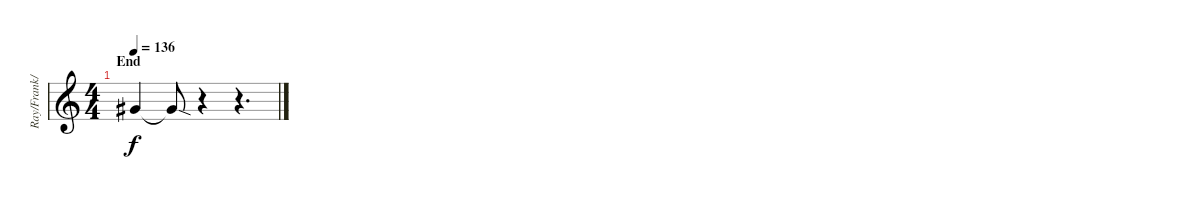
\track ("Ray/Frank/James [Backup Vocals]" "Ray/Frank/") {instrument harmonica}
\staff {score}
\tuning (E4 B3 G3 D3 A2 E2) {hide}
\ts (4 4)
\section ("" "End")
\tempo 136
\clef g2
\ks c
4.1.4{dy f} 4.1{sod t}.8 r.4 r.4{d}
